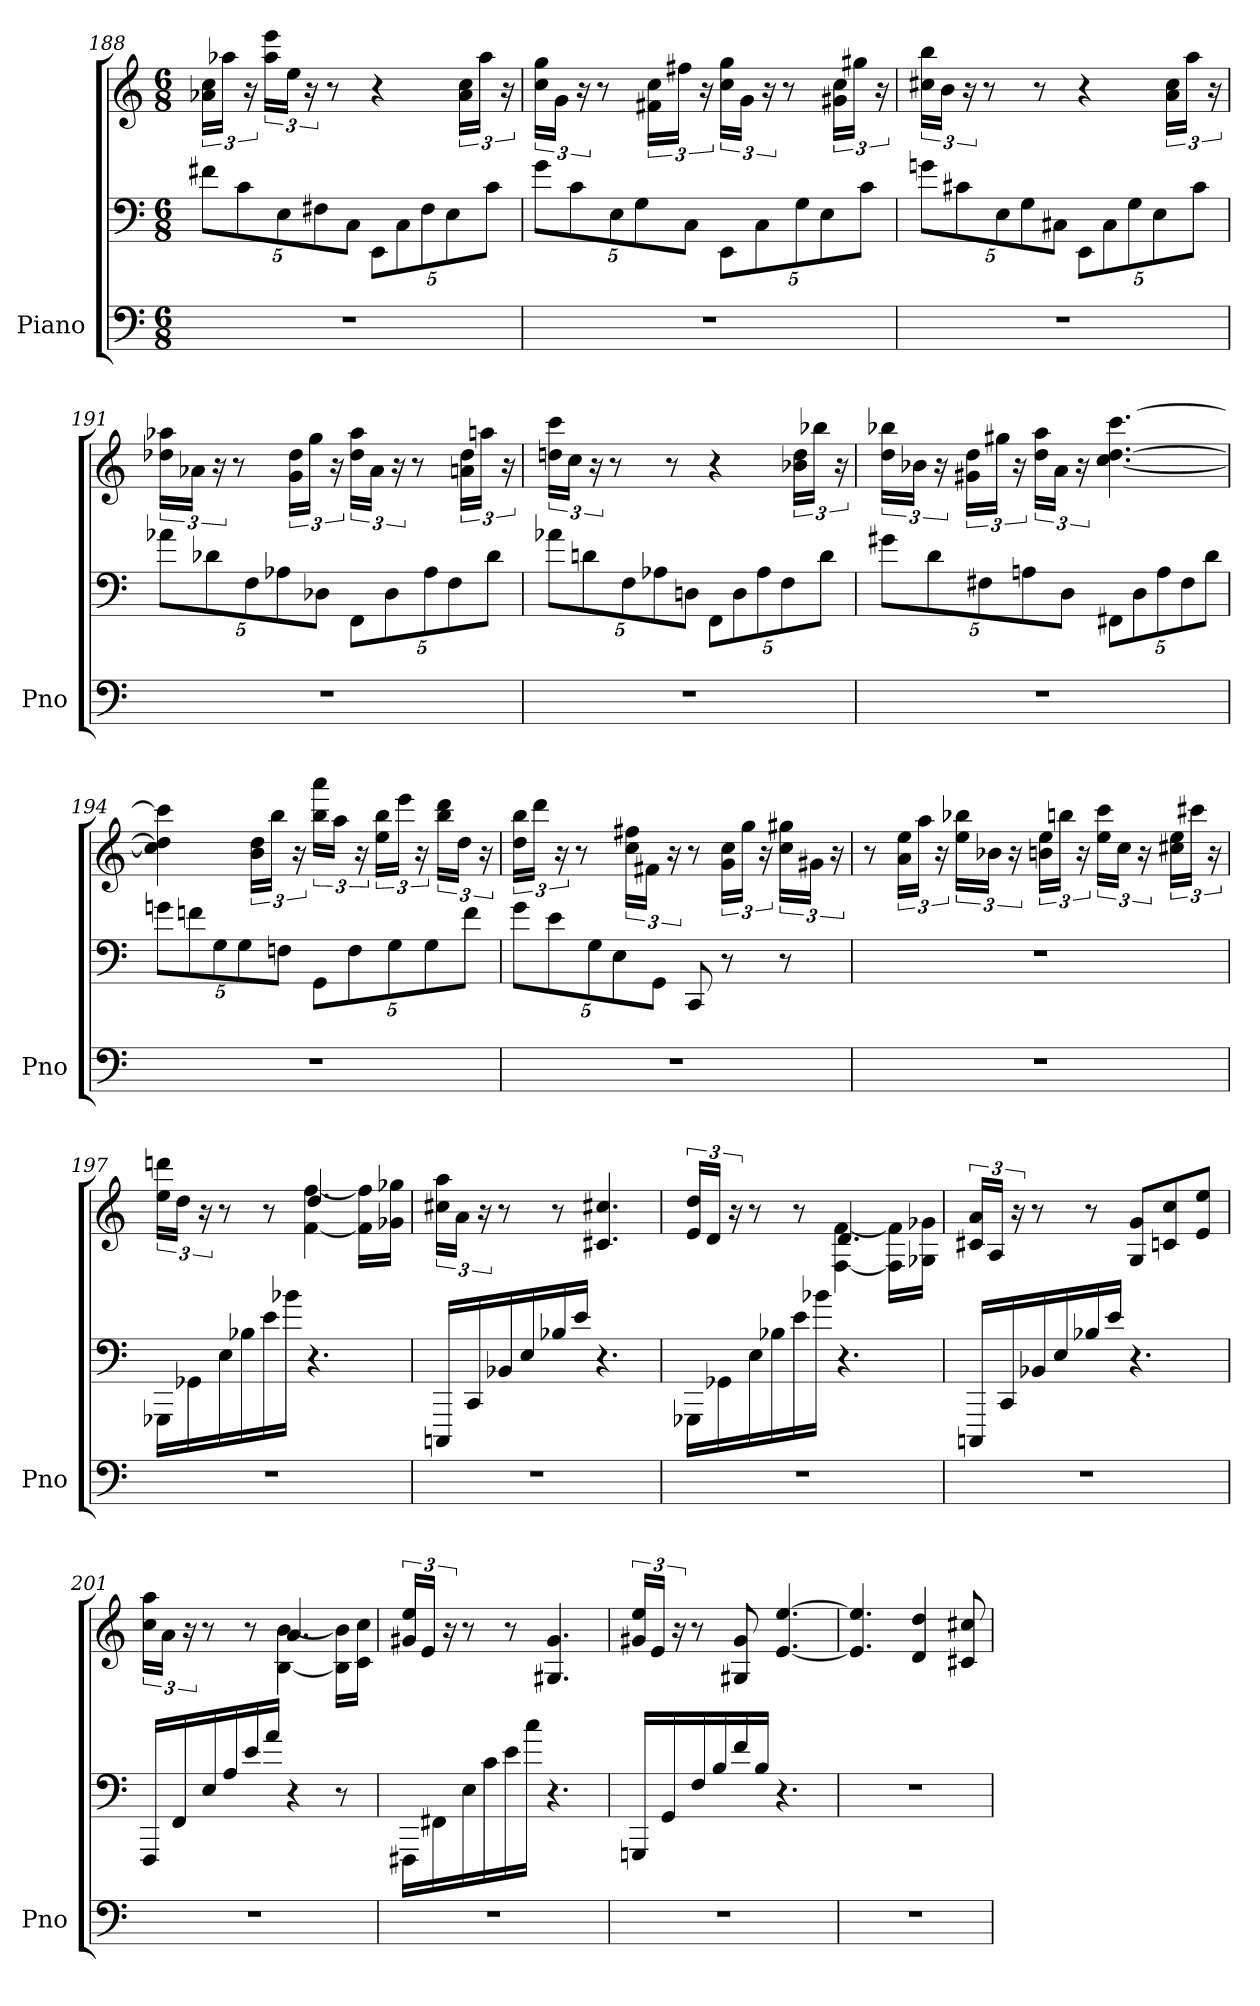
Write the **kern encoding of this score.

**kern	**kern	**kern
*part1	*part1	*part1
*staff3	*staff2	*staff1
*I"Piano	*	*
*I'Pno	*	*
*clefF4	*clefF4	*clefG2
*k[]	*k[]	*k[]
*M6/8	*M6/8	*M6/8
=188	=188	=188
2.r	40%3f#XL	24a-X 24ccLL
.	.	24aa-XJJ
.	40%3c	.
.	.	24r
.	.	24aa- 24eeeLL
.	40%3E	.
.	.	24eeJJ
.	.	24r
.	40%3F#X	.
.	.	8r
.	40%3CJ	.
.	40%3EEL	4r
.	40%3C	.
.	40%3F#	.
.	40%3E	.
.	.	24a- 24ccLL
.	.	24aa-JJ
.	40%3cJ	.
.	.	24r
=189	=189	=189
2.r	40%3gL	24cc 24ggLL
.	.	24gJJ
.	40%3c	.
.	.	24r
.	.	8r
.	40%3E	.
.	40%3G	.
.	.	24f#X 24ccLL
.	.	24ff#XJJ
.	40%3CJ	.
.	.	24r
.	40%3EEL	24cc 24ggLL
.	.	24gJJ
.	40%3C	.
.	.	24r
.	.	8r
.	40%3G	.
.	40%3E	.
.	.	24g#X 24ccLL
.	.	24gg#XJJ
.	40%3cJ	.
.	.	24r
=190	=190	=190
2.r	40%3gnL	24cc#X 24bbLL
.	.	24bJJ
.	40%3c#X	.
.	.	24r
.	.	8r
.	40%3E	.
.	40%3G	.
.	.	8r
.	40%3C#XJ	.
.	40%3EEL	4r
.	40%3C#	.
.	40%3G	.
.	40%3E	.
.	.	24a 24cc#LL
.	.	24aaJJ
.	40%3c#J	.
.	.	24r
=191	=191	=191
2.r	40%3a-XL	24dd-X 24aa-XLL
.	.	24a-XJJ
.	40%3d-X	.
.	.	24r
.	.	8r
.	40%3F	.
.	40%3A-X	.
.	.	24g 24dd-LL
.	.	24ggJJ
.	40%3D-XJ	.
.	.	24r
.	40%3FFL	24dd- 24aa-LL
.	.	24a-JJ
.	40%3D-	.
.	.	24r
.	.	8r
.	40%3A-	.
.	40%3F	.
.	.	24an 24dd-LL
.	.	24aanJJ
.	40%3d-J	.
.	.	24r
=192	=192	=192
2.r	40%3a-XL	24ddn 24cccLL
.	.	24ccJJ
.	40%3dn	.
.	.	24r
.	.	8r
.	40%3F	.
.	40%3A-X	.
.	.	8r
.	40%3DnJ	.
.	40%3FFL	4r
.	40%3D	.
.	40%3A-	.
.	40%3F	.
.	.	24b-X 24ddLL
.	.	24bb-XJJ
.	40%3dJ	.
.	.	24r
=193	=193	=193
2.r	40%3g#XL	24dd 24bb-XLL
.	.	24b-XJJ
.	40%3d	.
.	.	24r
.	.	24g#X 24ddLL
.	40%3F#X	.
.	.	24gg#XJJ
.	.	24r
.	40%3An	.
.	.	24dd 24aaLL
.	.	24aJJ
.	40%3DJ	.
.	.	24r
.	40%3FF#XL	[4.cc [4.dd [4.ccc
.	40%3D	.
.	40%3A	.
.	40%3F#	.
.	40%3dJ	.
=194	=194	=194
2.r	40%3gnL	4cc] 4dd] 4ccc]
.	40%3fn	.
.	40%3G	.
.	40%3G	.
.	.	24b 24ddLL
.	.	24bbJJ
.	40%3FnJ	.
.	.	24r
.	40%3GGL	24bb 24aaaLL
.	.	24aaJJ
.	40%3F	.
.	.	24r
.	.	24ee 24bbLL
.	40%3G	.
.	.	24eeeJJ
.	.	24r
.	40%3G	.
.	.	24bb 24dddLL
.	.	24ddJJ
.	40%3fJ	.
.	.	24r
=195	=195	=195
2.r	40%3gL	24dd 24bbLL
.	.	24dddJJ
.	40%3e	.
.	.	24r
.	.	8r
.	40%3G	.
.	40%3E	.
.	.	24cc 24ff#XLL
.	.	24f#XJJ
.	40%3GGJ	.
.	.	24r
.	8CC	8r
.	8r	24g 24ccLL
.	.	24ggJJ
.	.	24r
.	8r	24cc 24gg#XLL
.	.	24g#XJJ
.	.	24r
=196	=196	=196
2.r	2.r	8r
.	.	24a 24eeLL
.	.	24aaJJ
.	.	24r
.	.	24ee 24bb-XLL
.	.	24b-XJJ
.	.	24r
.	.	24bn 24eeLL
.	.	24bbnJJ
.	.	24r
.	.	24ee 24cccLL
.	.	24ccJJ
.	.	24r
.	.	24cc#X 24eeLL
.	.	24ccc#XJJ
.	.	24r
=197	=197	=197
*	*	*^
2.r	16GGG-XLL	4ryy	24ee 24dddnLL
.	.	.	24ddJJ
.	16GG-X	.	.
.	.	.	24r
.	16E	.	8r
.	16B-X	.	.
.	16e	8ryy	8r
.	16b-XJJ	.	.
.	4.r	4.dd	[4f [4ff
.	.	.	16f] 16ff]LL
.	.	.	16g-X 16gg-XJJ
*	*	*v	*v
=198	=198	=198
2.r	16CCCnLL	24cc#X 24aaLL
.	.	24aJJ
.	16CC	.
.	.	24r
.	16BB-X	8r
.	16E	.
.	16B-X	8r
.	16eJJ	.
.	4.r	4.c#X 4.cc#X
=199	=199	=199
*	*	*^
2.r	16GGG-XLL	4ryy	24e 24ddLL
.	.	.	24dJJ
.	16GG-X	.	.
.	.	.	24r
.	16E	.	8r
.	16B-X	.	.
.	16e	8ryy	8r
.	16b-XJJ	.	.
.	4.r	4.d	[4F [4f
.	.	.	16F] 16f]LL
.	.	.	16G-X 16g-XJJ
*	*	*v	*v
=200	=200	=200
2.r	16CCCnLL	24c#X 24aLL
.	.	24AJJ
.	16CC	.
.	.	24r
.	16BB-X	8r
.	16E	.
.	16B-X	8r
.	16eJJ	.
.	4.r	8G 8gL
.	.	8cn 8cc
.	.	8e 8eeJ
=201	=201	=201
*	*	*^
2.r	16FFF/LL	4ryy	24cc 24aaLL
.	.	.	24aJJ
.	16FF	.	.
.	.	.	24r
.	16E	.	8r
.	16A	.	.
.	16e	8ryy	8r
.	16aJJ	.	.
.	4r	4.a	[4B [4b
.	8r	.	16B] 16b]LL
.	.	.	16c 16ccJJ
*	*	*v	*v
=202	=202	=202
2.r	16FFF#XLL	24g#X 24eeLL
.	.	24eJJ
.	16FF#X	.
.	.	24r
.	16E	8r
.	16c	.
.	16e	8r
.	16ccJJ	.
.	4.r	4.G#X 4.g#
=203	=203	=203
2.r	16GGGnLL	24g#X 24eeLL
.	.	24eJJ
.	16GG	.
.	.	24r
.	16F	8r
.	16B	.
.	16f	8G#X 8g#
.	16BJJ	.
.	4.r	[4.e [4.ee
=204	=204	=204
2.r	2.r	4.e] 4.ee]
.	.	4d 4dd
.	.	8c#X 8cc#X
=	=	=
*-	*-	*-
